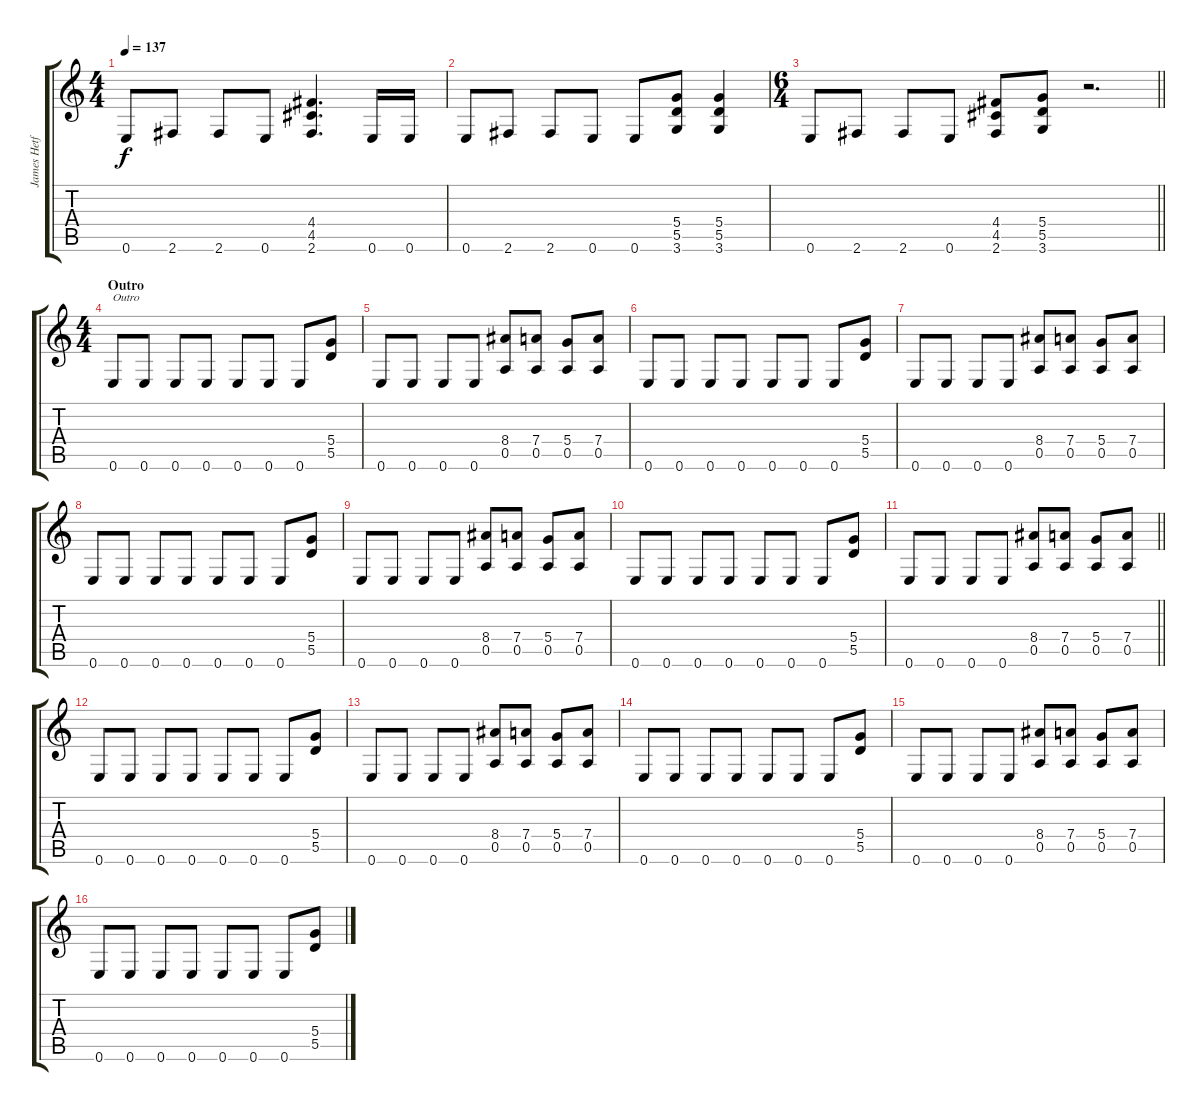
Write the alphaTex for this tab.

\track ("James Hetfield" "James Hetf") {instrument distortionguitar}
\staff {score tabs}
\tuning (E4 B3 G3 D3 A2 E2) {hide}
\ts (4 4)
\tempo 137
\clef g2
\ks c
0.6.8{dy f} 2.6.8 2.6.8 0.6.8 (4.4 4.5 2.6).4{d} 0.6.16 0.6.16 |
0.6.8 2.6.8 2.6.8 0.6.8 0.6.8 (5.4 5.5 3.6).8 (5.4 5.5 3.6).4 |
\ts (6 4)
\barLineRight lightlight
0.6.8 2.6.8 2.6.8 0.6.8 (4.4 4.5 2.6).8 (5.4 5.5 3.6).8 r.2{d} |
\ts (4 4)
\section ("" "Outro")
0.6.8{txt "Outro"} 0.6.8 0.6.8 0.6.8 0.6.8 0.6.8 0.6.8 (5.4 5.5).8 |
0.6.8 0.6.8 0.6.8 0.6.8 (8.4 0.5).8 (7.4 0.5).8 (5.4 0.5).8 (7.4 0.5).8 |
0.6.8 0.6.8 0.6.8 0.6.8 0.6.8 0.6.8 0.6.8 (5.4 5.5).8 |
0.6.8 0.6.8 0.6.8 0.6.8 (8.4 0.5).8 (7.4 0.5).8 (5.4 0.5).8 (7.4 0.5).8 |
0.6.8 0.6.8 0.6.8 0.6.8 0.6.8 0.6.8 0.6.8 (5.4 5.5).8 |
0.6.8 0.6.8 0.6.8 0.6.8 (8.4 0.5).8 (7.4 0.5).8 (5.4 0.5).8 (7.4 0.5).8 |
0.6.8 0.6.8 0.6.8 0.6.8 0.6.8 0.6.8 0.6.8 (5.4 5.5).8 |
\barLineRight lightlight
0.6.8 0.6.8 0.6.8 0.6.8 (8.4 0.5).8 (7.4 0.5).8 (5.4 0.5).8 (7.4 0.5).8 |
0.6.8 0.6.8 0.6.8 0.6.8 0.6.8 0.6.8 0.6.8 (5.4 5.5).8 |
0.6.8 0.6.8 0.6.8 0.6.8 (8.4 0.5).8 (7.4 0.5).8 (5.4 0.5).8 (7.4 0.5).8 |
0.6.8 0.6.8 0.6.8 0.6.8 0.6.8 0.6.8 0.6.8 (5.4 5.5).8 |
0.6.8 0.6.8 0.6.8 0.6.8 (8.4 0.5).8 (7.4 0.5).8 (5.4 0.5).8 (7.4 0.5).8 |
0.6.8 0.6.8 0.6.8 0.6.8 0.6.8 0.6.8 0.6.8 (5.4 5.5).8
